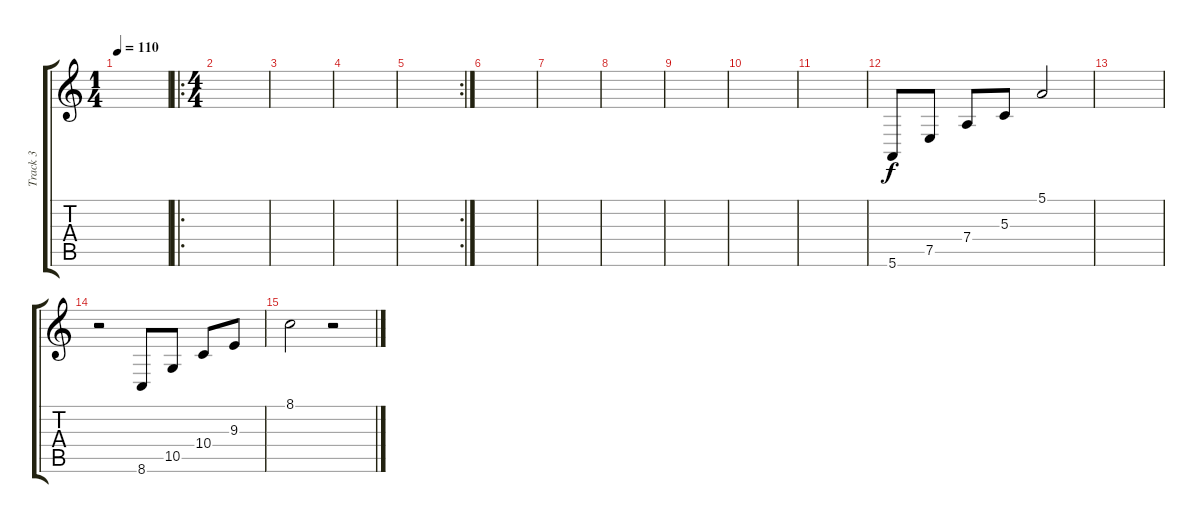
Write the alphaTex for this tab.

\track ("Track 3" "Track 3") {instrument fx7echoes}
\staff {score tabs}
\tuning (E4 B3 G3 D3 A2 E2) {hide}
\ts (1 4)
\tempo 110
\clef g2
\ks c
|
\ro
\ts (4 4)
|
|
|
\rc 2
|
|
|
|
|
|
|
5.6.8 7.5.8 7.4.8 5.3.8 5.1.2 |
|
r.2 8.6.8 10.5.8 10.4.8 9.3.8 |
8.1.2 r.2
